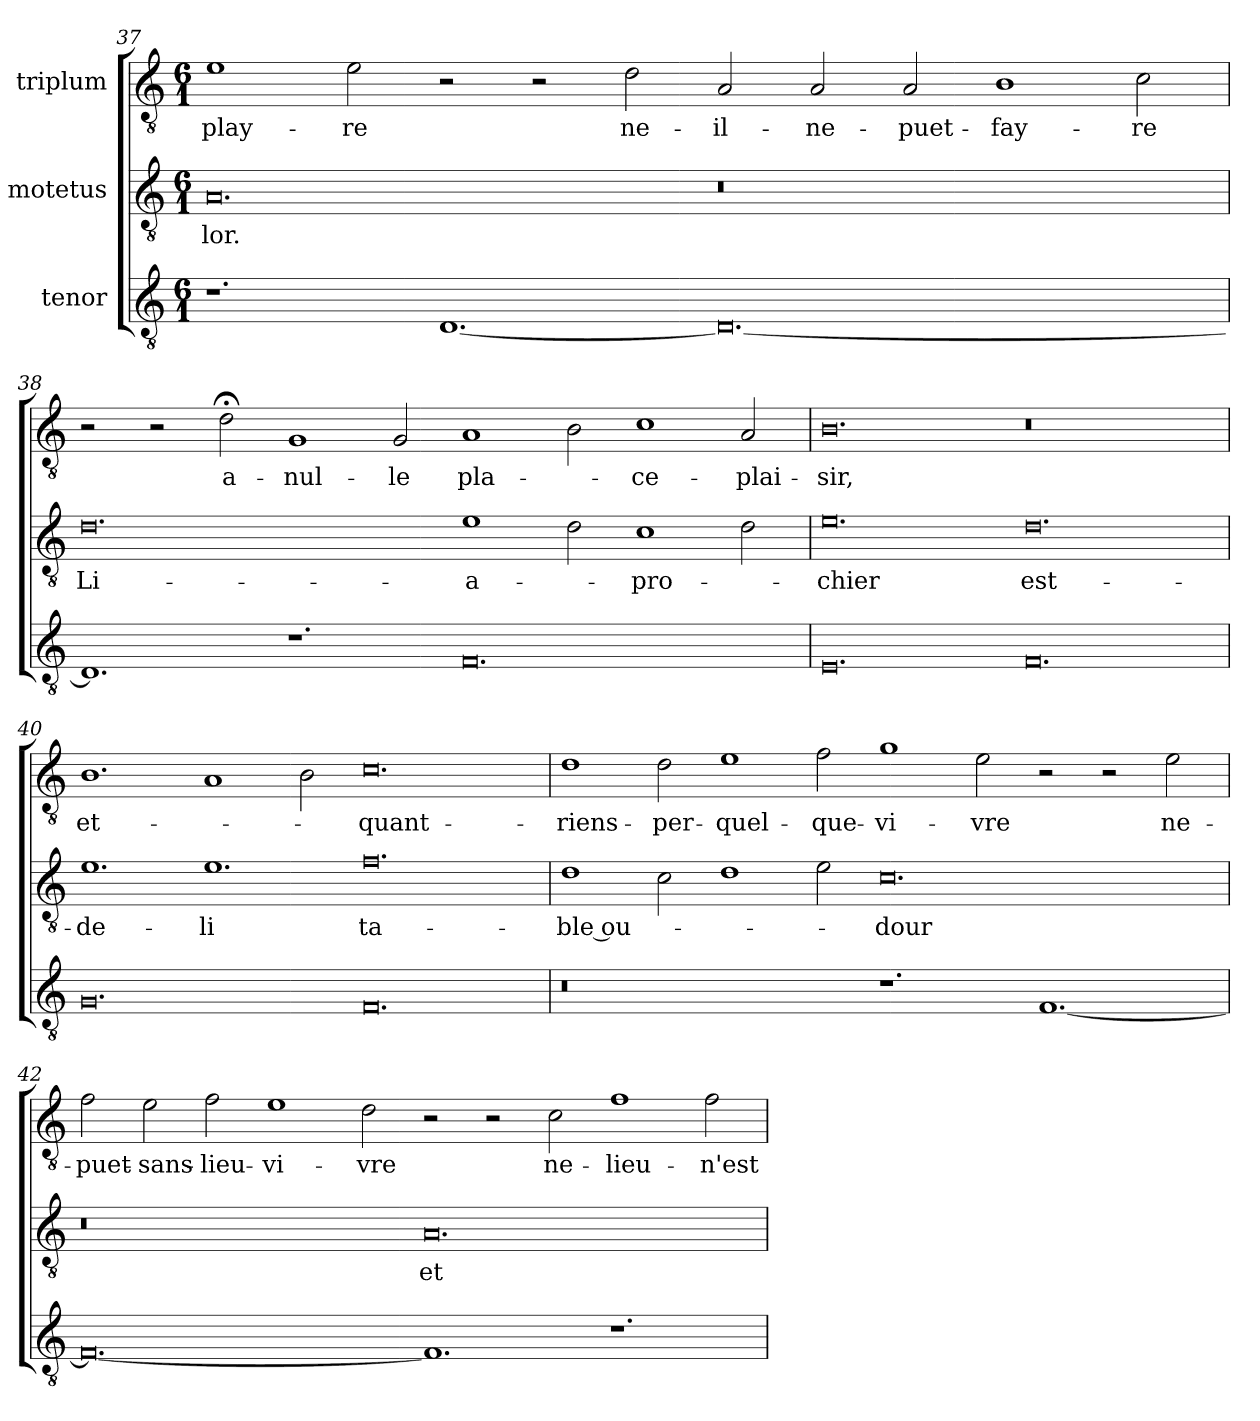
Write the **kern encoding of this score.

**kern	**kern	**text	**kern	**text
*part3	*part2	*part2	*part1	*part1
*staff3	*staff2	*staff2	*staff1	*staff1
*I"tenor	*I"motetus	*	*I"triplum	*
!!LO:LB:g=z
*clefGv2	*clefGv2	*	*clefGv2	*
*k[]	*k[]	*	*k[]	*
*C:	*C:	*	*C:	*
*M6/1	*M6/1	*	*M6/1	*
=37	=37	=37	=37	=37
1.r	0.A/	-lor.	1e\	play-
.	.	.	2e\	-re
[1.D/	.	.	2r	.
.	.	.	2r	.
.	.	.	2d\	ne-
0.D/_	0.r	.	2A/	il-
.	.	.	2A/	ne-
.	.	.	2A/	puet-
.	.	.	1B\	fay-
.	.	.	2c\	-re
=38	=38	=38	=38	=38
1.D/]	0.d\	Li-	2r	.
.	.	.	2r	.
.	.	.	2d;<\	a-
1.r	.	.	1G/	nul-
.	.	.	2G/	-le
0.F/	1e\	a-	1A/	pla-
.	2d\	.	2B\	.
.	1c\	-pro-	1c\	ce-
.	2d\	.	2A/	plai-
=39	=39	=39	=39	=39
0.E/	0.e\	-chier	0.B\	-sir,
0.F/	0.d\	est-	0.r	.
!!LO:LB:g=z
=40	=40	=40	=40	=40
0.G/	1.e\	de-	1.B\	et-
.	1.e\	-li	1A/	.
.	.	.	2B\	.
0.F/	0.f\	ta-	0.c\	quant-
=41	=41	=41	=41	=41
0.r	1d\	-ble ou-	1d\	riens-
.	2c\	.	2d\	per-
.	1d\	.	1e\	quel-
.	2e\	.	2f\	que-
1.r	0.c\	-dour	1g\	vi-
.	.	.	2e\	-vre
[1.F/	.	.	2r	.
.	.	.	2r	.
.	.	.	2e\	ne-
!!LO:LB:g=z
=42	=42	=42	=42	=42
0.F/_	0.r	.	2f\	puet-
.	.	.	2e\	sans-
.	.	.	2f\	lieu-
.	.	.	1e\	vi-
.	.	.	2d\	-vre
1.F/]	0.A/	et-	2r	.
.	.	.	2r	.
.	.	.	2c\	ne-
1.r	.	.	1f\	lieu-
.	.	.	2f\	n'est-
=	=	=	=	=
*-	*-	*-	*-	*-
